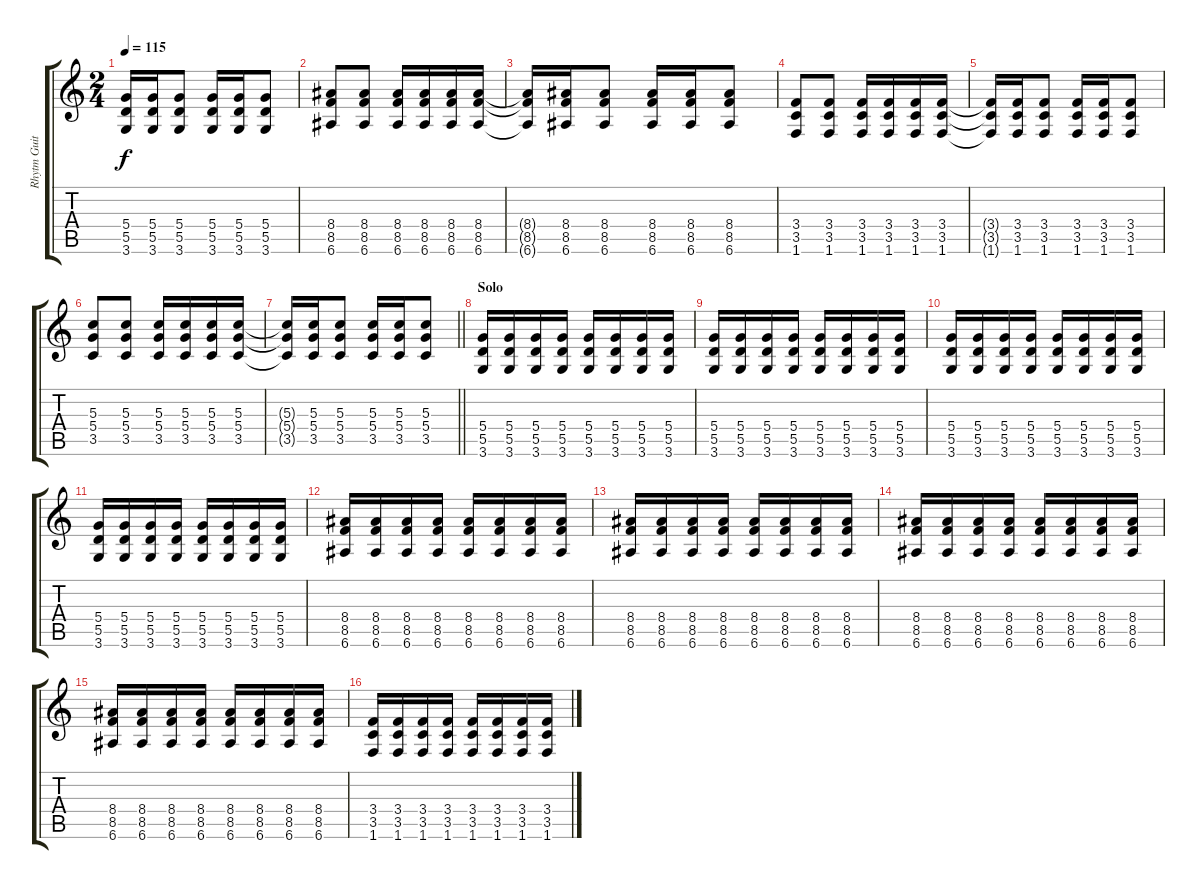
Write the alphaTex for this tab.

\track ("Rhytm Guitar" "Rhytm Guit") {instrument distortionguitar}
\staff {score tabs}
\tuning (E4 B3 G3 D3 A2 E2) {hide}
\ts (2 4)
\tempo 115
\clef g2
\ks c
(5.4{t} 5.5{t} 3.6{t}).16{dy f} (5.4 5.5 3.6).16 (5.4 5.5 3.6).8 (5.4 5.5 3.6).16 (5.4 5.5 3.6).16 (5.4 5.5 3.6).8 |
(8.4 8.5 6.6).8 (8.4 8.5 6.6).8 (8.4 8.5 6.6).16 (8.4 8.5 6.6).16 (8.4 8.5 6.6).16 (8.4 8.5 6.6).16 |
(8.4{t} 8.5{t} 6.6{t}).16 (8.4 8.5 6.6).16 (8.4 8.5 6.6).8 (8.4 8.5 6.6).16 (8.4 8.5 6.6).16 (8.4 8.5 6.6).8 |
(3.4 3.5 1.6).8 (3.4 3.5 1.6).8 (3.4 3.5 1.6).16 (3.4 3.5 1.6).16 (3.4 3.5 1.6).16 (3.4 3.5 1.6).16 |
(3.4{t} 3.5{t} 1.6{t}).16 (3.4 3.5 1.6).16 (3.4 3.5 1.6).8 (3.4 3.5 1.6).16 (3.4 3.5 1.6).16 (3.4 3.5 1.6).8 |
(5.3 5.4 3.5).8 (5.3 5.4 3.5).8 (5.3 5.4 3.5).16 (5.3 5.4 3.5).16 (5.3 5.4 3.5).16 (5.3 5.4 3.5).16 |
\barLineRight lightlight
(5.3{t} 5.4{t} 3.5{t}).16 (5.3 5.4 3.5).16 (5.3 5.4 3.5).8 (5.3 5.4 3.5).16 (5.3 5.4 3.5).16 (5.3 5.4 3.5).8 |
\section ("" "Solo")
(5.4 5.5 3.6).16 (5.4 5.5 3.6).16 (5.4 5.5 3.6).16 (5.4 5.5 3.6).16 (5.4 5.5 3.6).16 (5.4 5.5 3.6).16 (5.4 5.5 3.6).16 (5.4 5.5 3.6).16 |
(5.4 5.5 3.6).16 (5.4 5.5 3.6).16 (5.4 5.5 3.6).16 (5.4 5.5 3.6).16 (5.4 5.5 3.6).16 (5.4 5.5 3.6).16 (5.4 5.5 3.6).16 (5.4 5.5 3.6).16 |
(5.4 5.5 3.6).16 (5.4 5.5 3.6).16 (5.4 5.5 3.6).16 (5.4 5.5 3.6).16 (5.4 5.5 3.6).16 (5.4 5.5 3.6).16 (5.4 5.5 3.6).16 (5.4 5.5 3.6).16 |
(5.4 5.5 3.6).16 (5.4 5.5 3.6).16 (5.4 5.5 3.6).16 (5.4 5.5 3.6).16 (5.4 5.5 3.6).16 (5.4 5.5 3.6).16 (5.4 5.5 3.6).16 (5.4 5.5 3.6).16 |
(8.4 8.5 6.6).16 (8.4 8.5 6.6).16 (8.4 8.5 6.6).16 (8.4 8.5 6.6).16 (8.4 8.5 6.6).16 (8.4 8.5 6.6).16 (8.4 8.5 6.6).16 (8.4 8.5 6.6).16 |
(8.4 8.5 6.6).16 (8.4 8.5 6.6).16 (8.4 8.5 6.6).16 (8.4 8.5 6.6).16 (8.4 8.5 6.6).16 (8.4 8.5 6.6).16 (8.4 8.5 6.6).16 (8.4 8.5 6.6).16 |
(8.4 8.5 6.6).16 (8.4 8.5 6.6).16 (8.4 8.5 6.6).16 (8.4 8.5 6.6).16 (8.4 8.5 6.6).16 (8.4 8.5 6.6).16 (8.4 8.5 6.6).16 (8.4 8.5 6.6).16 |
(8.4 8.5 6.6).16 (8.4 8.5 6.6).16 (8.4 8.5 6.6).16 (8.4 8.5 6.6).16 (8.4 8.5 6.6).16 (8.4 8.5 6.6).16 (8.4 8.5 6.6).16 (8.4 8.5 6.6).16 |
(3.4 3.5 1.6).16 (3.4 3.5 1.6).16 (3.4 3.5 1.6).16 (3.4 3.5 1.6).16 (3.4 3.5 1.6).16 (3.4 3.5 1.6).16 (3.4 3.5 1.6).16 (3.4 3.5 1.6).16
